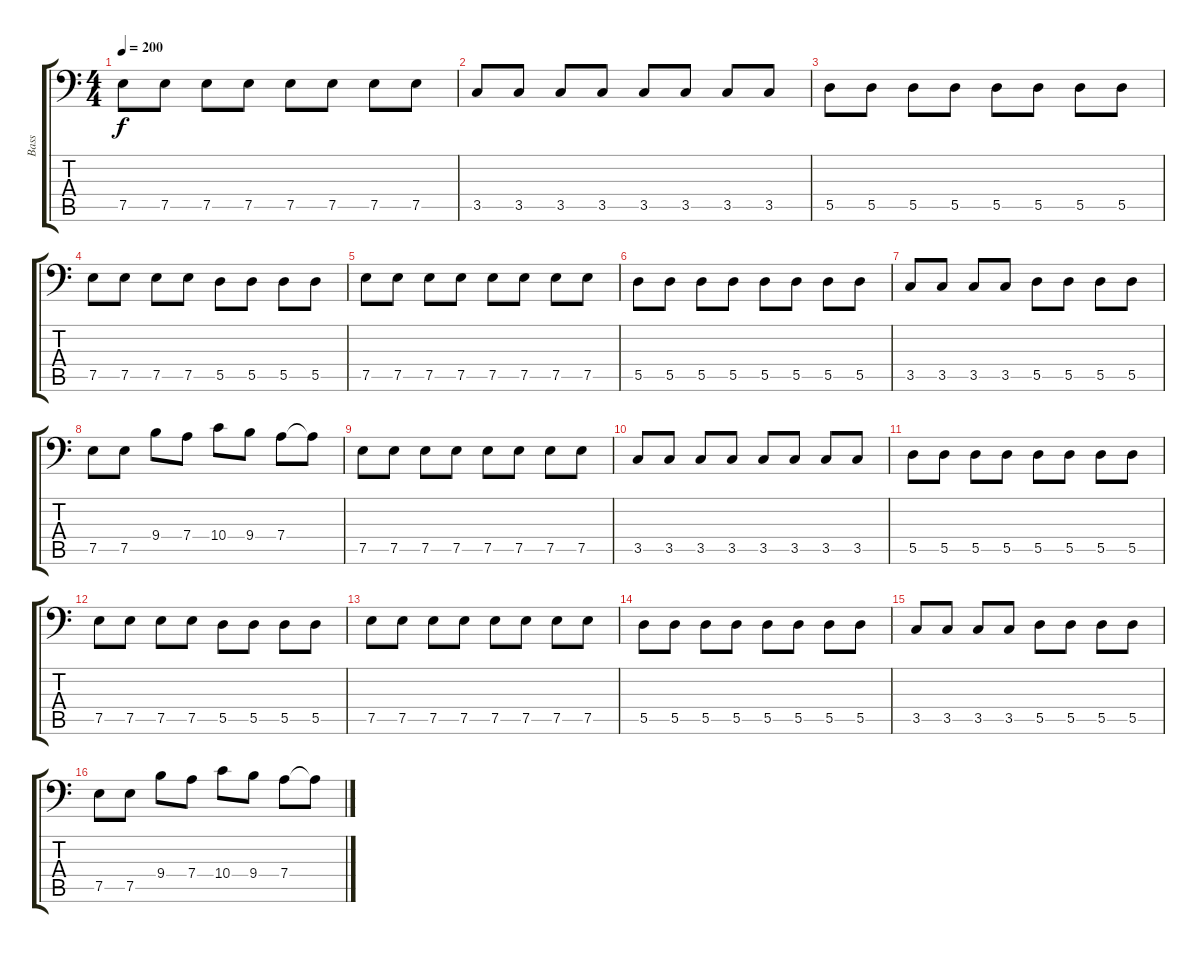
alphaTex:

\track ("Bass" "Bass") {instrument electricbassfinger}
\staff {score tabs}
\tuning (E3 B2 G2 D2 A1 E1) {hide}
\ts (4 4)
\tempo 200
\clef f4
\ks c
7.5.8{dy f} 7.5.8 7.5.8 7.5.8 7.5.8 7.5.8 7.5.8 7.5.8 |
3.5.8 3.5.8 3.5.8 3.5.8 3.5.8 3.5.8 3.5.8 3.5.8 |
5.5.8 5.5.8 5.5.8 5.5.8 5.5.8 5.5.8 5.5.8 5.5.8 |
7.5.8 7.5.8 7.5.8 7.5.8 5.5.8 5.5.8 5.5.8 5.5.8 |
7.5.8 7.5.8 7.5.8 7.5.8 7.5.8 7.5.8 7.5.8 7.5.8 |
5.5.8 5.5.8 5.5.8 5.5.8 5.5.8 5.5.8 5.5.8 5.5.8 |
3.5.8 3.5.8 3.5.8 3.5.8 5.5.8 5.5.8 5.5.8 5.5.8 |
7.5.8 7.5.8 9.4.8 7.4.8 10.4.8 9.4.8 7.4.8 7.4{t}.8 |
7.5.8 7.5.8 7.5.8 7.5.8 7.5.8 7.5.8 7.5.8 7.5.8 |
3.5.8 3.5.8 3.5.8 3.5.8 3.5.8 3.5.8 3.5.8 3.5.8 |
5.5.8 5.5.8 5.5.8 5.5.8 5.5.8 5.5.8 5.5.8 5.5.8 |
7.5.8 7.5.8 7.5.8 7.5.8 5.5.8 5.5.8 5.5.8 5.5.8 |
7.5.8 7.5.8 7.5.8 7.5.8 7.5.8 7.5.8 7.5.8 7.5.8 |
5.5.8 5.5.8 5.5.8 5.5.8 5.5.8 5.5.8 5.5.8 5.5.8 |
3.5.8 3.5.8 3.5.8 3.5.8 5.5.8 5.5.8 5.5.8 5.5.8 |
7.5.8 7.5.8 9.4.8 7.4.8 10.4.8 9.4.8 7.4.8 7.4{t}.8
